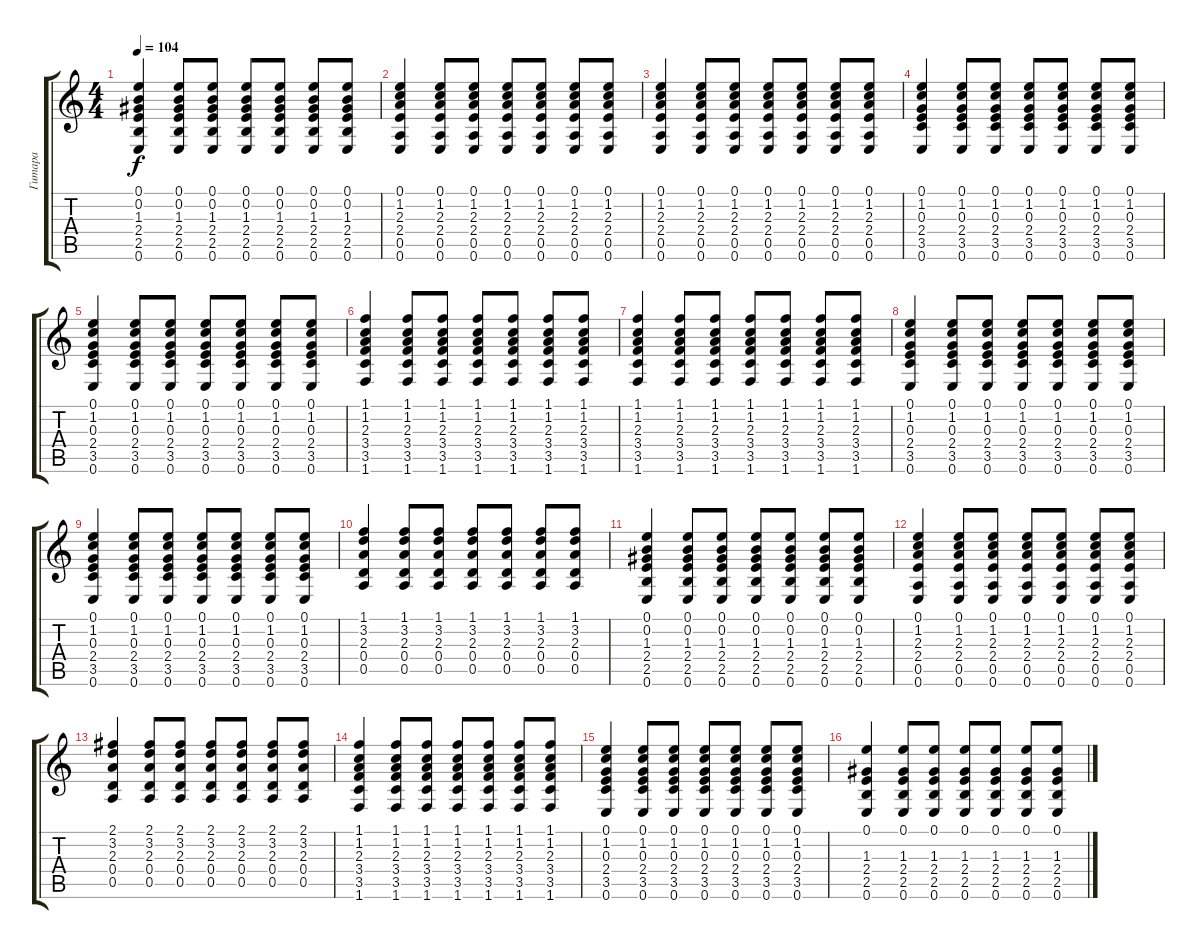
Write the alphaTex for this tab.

\track ("Гитара" "Гитара") {instrument acousticguitarsteel}
\staff {score tabs}
\tuning (E4 B3 G3 D3 A2 E2) {hide}
\ts (4 4)
\tempo 104
\clef g2
\ks c
(0.1 0.2 1.3 2.4 2.5 0.6).4{dy f} (0.1 0.2 1.3 2.4 2.5 0.6).8 (0.1 0.2 1.3 2.4 2.5 0.6).8 (0.1 0.2 1.3 2.4 2.5 0.6).8 (0.1 0.2 1.3 2.4 2.5 0.6).8 (0.1 0.2 1.3 2.4 2.5 0.6).8 (0.1 0.2 1.3 2.4 2.5 0.6).8 |
(0.1 1.2 2.3 2.4 0.5 0.6).4 (0.1 1.2 2.3 2.4 0.5 0.6).8 (0.1 1.2 2.3 2.4 0.5 0.6).8 (0.1 1.2 2.3 2.4 0.5 0.6).8 (0.1 1.2 2.3 2.4 0.5 0.6).8 (0.1 1.2 2.3 2.4 0.5 0.6).8 (0.1 1.2 2.3 2.4 0.5 0.6).8 |
(0.1 1.2 2.3 2.4 0.5 0.6).4 (0.1 1.2 2.3 2.4 0.5 0.6).8 (0.1 1.2 2.3 2.4 0.5 0.6).8 (0.1 1.2 2.3 2.4 0.5 0.6).8 (0.1 1.2 2.3 2.4 0.5 0.6).8 (0.1 1.2 2.3 2.4 0.5 0.6).8 (0.1 1.2 2.3 2.4 0.5 0.6).8 |
(0.1 1.2 0.3 2.4 3.5 0.6).4 (0.1 1.2 0.3 2.4 3.5 0.6).8 (0.1 1.2 0.3 2.4 3.5 0.6).8 (0.1 1.2 0.3 2.4 3.5 0.6).8 (0.1 1.2 0.3 2.4 3.5 0.6).8 (0.1 1.2 0.3 2.4 3.5 0.6).8 (0.1 1.2 0.3 2.4 3.5 0.6).8 |
(0.1 1.2 0.3 2.4 3.5 0.6).4 (0.1 1.2 0.3 2.4 3.5 0.6).8 (0.1 1.2 0.3 2.4 3.5 0.6).8 (0.1 1.2 0.3 2.4 3.5 0.6).8 (0.1 1.2 0.3 2.4 3.5 0.6).8 (0.1 1.2 0.3 2.4 3.5 0.6).8 (0.1 1.2 0.3 2.4 3.5 0.6).8 |
(1.1 1.2 2.3 3.4 3.5 1.6).4 (1.1 1.2 2.3 3.4 3.5 1.6).8 (1.1 1.2 2.3 3.4 3.5 1.6).8 (1.1 1.2 2.3 3.4 3.5 1.6).8 (1.1 1.2 2.3 3.4 3.5 1.6).8 (1.1 1.2 2.3 3.4 3.5 1.6).8 (1.1 1.2 2.3 3.4 3.5 1.6).8 |
(1.1 1.2 2.3 3.4 3.5 1.6).4 (1.1 1.2 2.3 3.4 3.5 1.6).8 (1.1 1.2 2.3 3.4 3.5 1.6).8 (1.1 1.2 2.3 3.4 3.5 1.6).8 (1.1 1.2 2.3 3.4 3.5 1.6).8 (1.1 1.2 2.3 3.4 3.5 1.6).8 (1.1 1.2 2.3 3.4 3.5 1.6).8 |
(0.1 1.2 0.3 2.4 3.5 0.6).4 (0.1 1.2 0.3 2.4 3.5 0.6).8 (0.1 1.2 0.3 2.4 3.5 0.6).8 (0.1 1.2 0.3 2.4 3.5 0.6).8 (0.1 1.2 0.3 2.4 3.5 0.6).8 (0.1 1.2 0.3 2.4 3.5 0.6).8 (0.1 1.2 0.3 2.4 3.5 0.6).8 |
(0.1 1.2 0.3 2.4 3.5 0.6).4 (0.1 1.2 0.3 2.4 3.5 0.6).8 (0.1 1.2 0.3 2.4 3.5 0.6).8 (0.1 1.2 0.3 2.4 3.5 0.6).8 (0.1 1.2 0.3 2.4 3.5 0.6).8 (0.1 1.2 0.3 2.4 3.5 0.6).8 (0.1 1.2 0.3 2.4 3.5 0.6).8 |
(1.1 3.2 2.3 0.4 0.5).4 (1.1 3.2 2.3 0.4 0.5).8 (1.1 3.2 2.3 0.4 0.5).8 (1.1 3.2 2.3 0.4 0.5).8 (1.1 3.2 2.3 0.4 0.5).8 (1.1 3.2 2.3 0.4 0.5).8 (1.1 3.2 2.3 0.4 0.5).8 |
(0.1 0.2 1.3 2.4 2.5 0.6).4 (0.1 0.2 1.3 2.4 2.5 0.6).8 (0.1 0.2 1.3 2.4 2.5 0.6).8 (0.1 0.2 1.3 2.4 2.5 0.6).8 (0.1 0.2 1.3 2.4 2.5 0.6).8 (0.1 0.2 1.3 2.4 2.5 0.6).8 (0.1 0.2 1.3 2.4 2.5 0.6).8 |
(0.1 1.2 2.3 2.4 0.5 0.6).4 (0.1 1.2 2.3 2.4 0.5 0.6).8 (0.1 1.2 2.3 2.4 0.5 0.6).8 (0.1 1.2 2.3 2.4 0.5 0.6).8 (0.1 1.2 2.3 2.4 0.5 0.6).8 (0.1 1.2 2.3 2.4 0.5 0.6).8 (0.1 1.2 2.3 2.4 0.5 0.6).8 |
(2.1 3.2 2.3 0.4 0.5).4 (2.1 3.2 2.3 0.4 0.5).8 (2.1 3.2 2.3 0.4 0.5).8 (2.1 3.2 2.3 0.4 0.5).8 (2.1 3.2 2.3 0.4 0.5).8 (2.1 3.2 2.3 0.4 0.5).8 (2.1 3.2 2.3 0.4 0.5).8 |
(1.1 1.2 2.3 3.4 3.5 1.6).4 (1.1 1.2 2.3 3.4 3.5 1.6).8 (1.1 1.2 2.3 3.4 3.5 1.6).8 (1.1 1.2 2.3 3.4 3.5 1.6).8 (1.1 1.2 2.3 3.4 3.5 1.6).8 (1.1 1.2 2.3 3.4 3.5 1.6).8 (1.1 1.2 2.3 3.4 3.5 1.6).8 |
(0.1 1.2 0.3 2.4 3.5 0.6).4 (0.1 1.2 0.3 2.4 3.5 0.6).8 (0.1 1.2 0.3 2.4 3.5 0.6).8 (0.1 1.2 0.3 2.4 3.5 0.6).8 (0.1 1.2 0.3 2.4 3.5 0.6).8 (0.1 1.2 0.3 2.4 3.5 0.6).8 (0.1 1.2 0.3 2.4 3.5 0.6).8 |
(0.1 1.3 2.4 2.5 0.6).4 (0.1 1.3 2.4 2.5 0.6).8 (0.1 1.3 2.4 2.5 0.6).8 (0.1 1.3 2.4 2.5 0.6).8 (0.1 1.3 2.4 2.5 0.6).8 (0.1 1.3 2.4 2.5 0.6).8 (0.1 1.3 2.4 2.5 0.6).8
